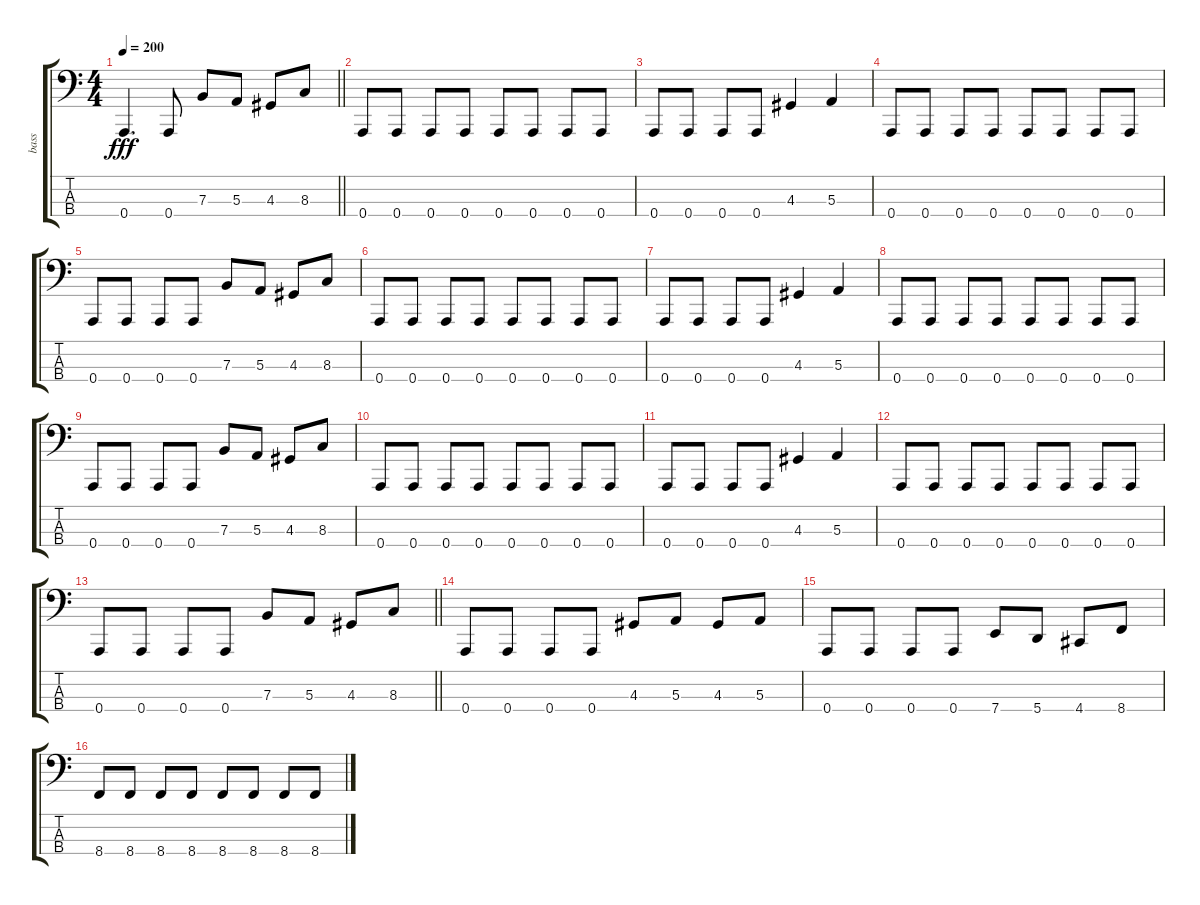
\track ("bass" "bass") {instrument electricbasspick}
\staff {score tabs}
\tuning (D2 A1 E1 A0) {hide}
\ts (4 4)
\tempo 200
\clef f4
\barLineRight lightlight
\ks c
0.4{t}.4{d dy fff} 0.4.8 7.3.8 5.3.8 4.3.8 8.3.8 |
0.4.8 0.4.8 0.4.8 0.4.8 0.4.8 0.4.8 0.4.8 0.4.8 |
0.4.8 0.4.8 0.4.8 0.4.8 4.3.4 5.3.4 |
0.4.8 0.4.8 0.4.8 0.4.8 0.4.8 0.4.8 0.4.8 0.4.8 |
0.4.8 0.4.8 0.4.8 0.4.8 7.3.8 5.3.8 4.3.8 8.3.8 |
0.4.8 0.4.8 0.4.8 0.4.8 0.4.8 0.4.8 0.4.8 0.4.8 |
0.4.8 0.4.8 0.4.8 0.4.8 4.3.4 5.3.4 |
0.4.8 0.4.8 0.4.8 0.4.8 0.4.8 0.4.8 0.4.8 0.4.8 |
0.4.8 0.4.8 0.4.8 0.4.8 7.3.8 5.3.8 4.3.8 8.3.8 |
0.4.8 0.4.8 0.4.8 0.4.8 0.4.8 0.4.8 0.4.8 0.4.8 |
0.4.8 0.4.8 0.4.8 0.4.8 4.3.4 5.3.4 |
0.4.8 0.4.8 0.4.8 0.4.8 0.4.8 0.4.8 0.4.8 0.4.8 |
\barLineRight lightlight
0.4.8 0.4.8 0.4.8 0.4.8 7.3.8 5.3.8 4.3.8 8.3.8 |
0.4.8 0.4.8 0.4.8 0.4.8 4.3.8 5.3.8 4.3.8 5.3.8 |
0.4.8 0.4.8 0.4.8 0.4.8 7.4.8 5.4.8 4.4.8 8.4.8 |
8.4.8 8.4.8 8.4.8 8.4.8 8.4.8 8.4.8 8.4.8 8.4.8
